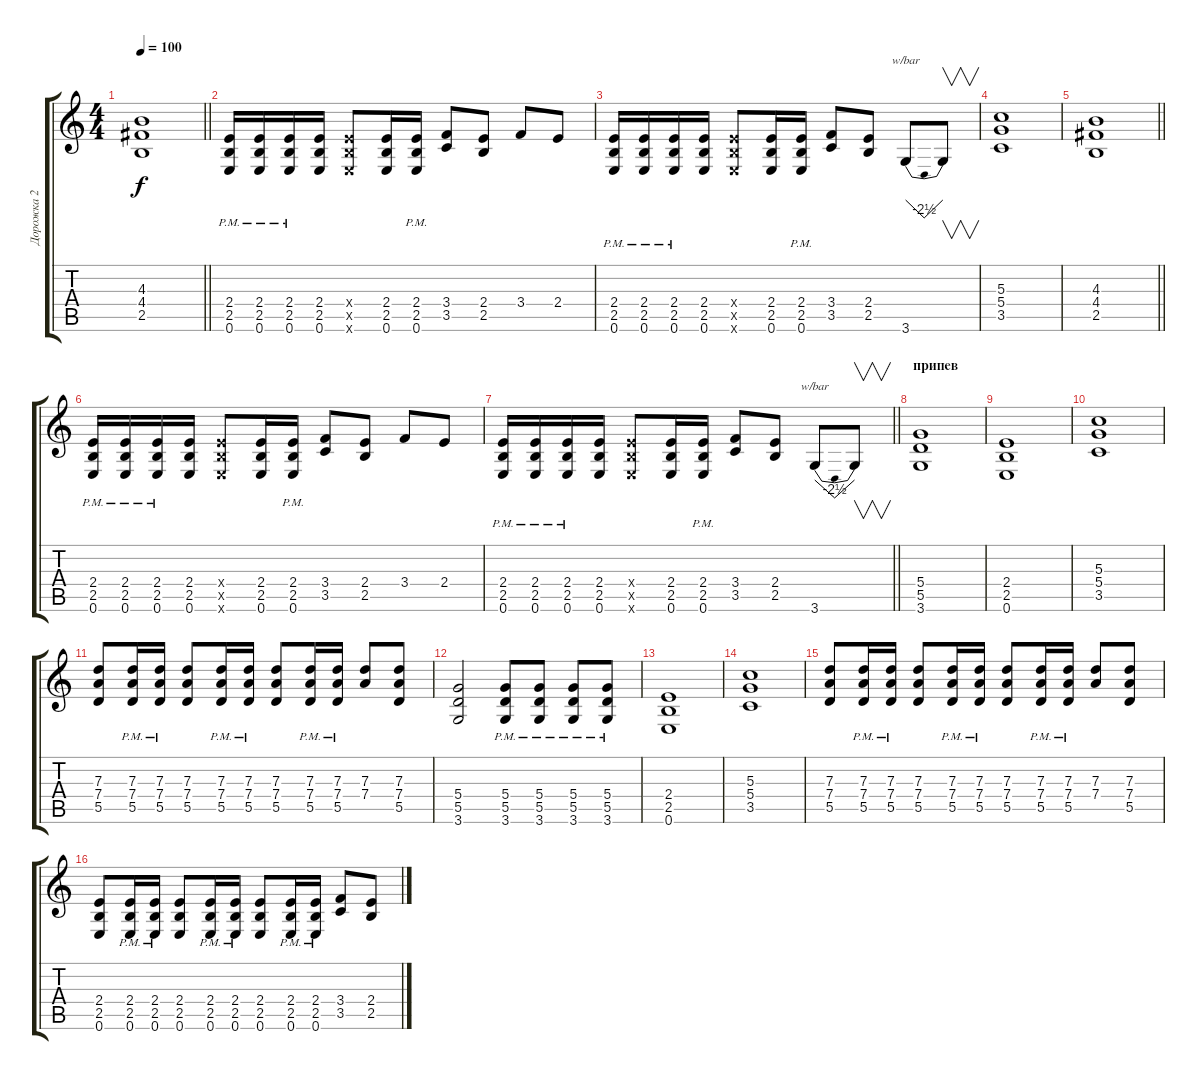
\track ("Дорожка 2" "Дорожка 2") {instrument overdrivenguitar}
\staff {score tabs}
\tuning (E4 B3 G3 D3 A2 E2) {hide}
\ts (4 4)
\tempo 100
\clef g2
\barLineRight lightlight
\ks c
(4.3 4.4 2.5).1{dy f} |
(2.4{pm} 2.5{pm} 0.6{pm}).16 (2.4{pm} 2.5{pm} 0.6{pm}).16 (2.4{pm} 2.5{pm} 0.6{pm}).16 (2.4 2.5 0.6).16 (2.4{x} 2.5{x} 0.6{x}).8 (2.4 2.5 0.6).16 (2.4{pm} 2.5{pm} 0.6{pm}).16 (3.4 3.5).8 (2.4 2.5).8 3.4.8 2.4.8 |
(2.4{pm} 2.5{pm} 0.6{pm}).16 (2.4{pm} 2.5{pm} 0.6{pm}).16 (2.4{pm} 2.5{pm} 0.6{pm}).16 (2.4 2.5 0.6).16 (2.4{x} 2.5{x} 0.6{x}).8 (2.4 2.5 0.6).16 (2.4{pm} 2.5{pm} 0.6{pm}).16 (3.4 3.5).8 (2.4 2.5).8 3.6.8{tbe (dip default 0 0 30 -10 60 0)} 3.6{t}.8{v} |
(5.3 5.4 3.5).1 |
\barLineRight lightlight
(4.3 4.4 2.5).1 |
(2.4{pm} 2.5{pm} 0.6{pm}).16 (2.4{pm} 2.5{pm} 0.6{pm}).16 (2.4{pm} 2.5{pm} 0.6{pm}).16 (2.4 2.5 0.6).16 (2.4{x} 2.5{x} 0.6{x}).8 (2.4 2.5 0.6).16 (2.4{pm} 2.5{pm} 0.6{pm}).16 (3.4 3.5).8 (2.4 2.5).8 3.4.8 2.4.8 |
\barLineRight lightlight
(2.4{pm} 2.5{pm} 0.6{pm}).16 (2.4{pm} 2.5{pm} 0.6{pm}).16 (2.4{pm} 2.5{pm} 0.6{pm}).16 (2.4 2.5 0.6).16 (2.4{x} 2.5{x} 0.6{x}).8 (2.4 2.5 0.6).16 (2.4{pm} 2.5{pm} 0.6{pm}).16 (3.4 3.5).8 (2.4 2.5).8 3.6.8{tbe (dip default 0 0 30 -10 60 0)} 3.6{t}.8{v} |
\section ("" "припев")
(5.4 5.5 3.6).1 |
(2.4 2.5 0.6).1 |
(5.3 5.4 3.5).1 |
(7.3 7.4 5.5).8 (7.3 7.4{pm} 5.5{pm}).16 (7.3 7.4{pm} 5.5{pm}).16 (7.3 7.4 5.5).8 (7.3 7.4{pm} 5.5{pm}).16 (7.3 7.4{pm} 5.5{pm}).16 (7.3 7.4 5.5).8 (7.3 7.4{pm} 5.5{pm}).16 (7.3 7.4{pm} 5.5{pm}).16 (7.3 7.4).8 (7.3 7.4 5.5).8 |
(5.4 5.5 3.6).2 (5.4{pm} 5.5{pm} 3.6{pm}).8 (5.4{pm} 5.5{pm} 3.6{pm}).8 (5.4{pm} 5.5{pm} 3.6{pm}).8 (5.4{pm} 5.5{pm} 3.6{pm}).8 |
(2.4 2.5 0.6).1 |
(5.3 5.4 3.5).1 |
(7.3 7.4 5.5).8 (7.3 7.4{pm} 5.5{pm}).16 (7.3 7.4{pm} 5.5{pm}).16 (7.3 7.4 5.5).8 (7.3 7.4{pm} 5.5{pm}).16 (7.3 7.4{pm} 5.5{pm}).16 (7.3 7.4 5.5).8 (7.3 7.4{pm} 5.5{pm}).16 (7.3 7.4{pm} 5.5{pm}).16 (7.3 7.4).8 (7.3 7.4 5.5).8 |
(2.4 2.5 0.6).8 (2.4{pm} 2.5{pm} 0.6{pm}).16 (2.4{pm} 2.5{pm} 0.6{pm}).16 (2.4 2.5 0.6).8 (2.4{pm} 2.5{pm} 0.6{pm}).16 (2.4{pm} 2.5{pm} 0.6{pm}).16 (2.4 2.5 0.6).8 (2.4{pm} 2.5{pm} 0.6{pm}).16 (2.4{pm} 2.5{pm} 0.6{pm}).16 (3.4 3.5).8 (2.4 2.5).8
